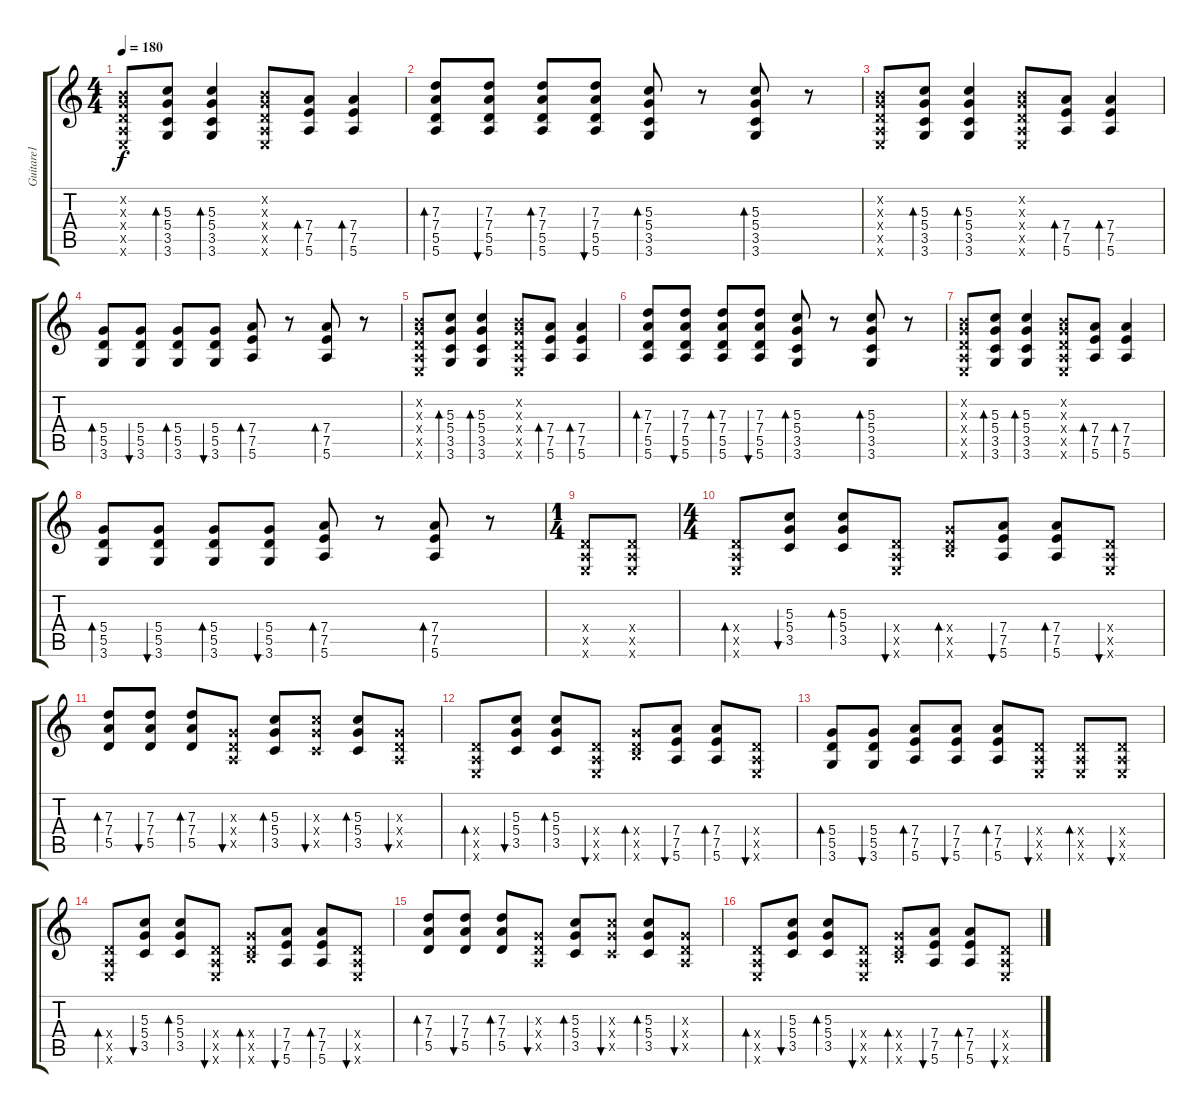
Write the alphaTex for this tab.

\track ("Guitare1" "Guitare1") {instrument acousticguitarsteel}
\staff {score tabs}
\tuning (E4 B3 G3 D3 A2 E2) {hide}
\ts (4 4)
\tempo 180
\clef g2
\ks c
(0.2{x} 0.3{x} 0.4{x} 0.5{x} 0.6{x}).8{dy f instrument acousticguitarsteel} (5.3 5.4 3.5 3.6).8{bd 60} (5.3 5.4 3.5 3.6).4{bd 60} (0.2{x} 0.3{x} 0.4{x} 0.5{x} 0.6{x}).8 (7.4 7.5 5.6).8{bd 60} (7.4 7.5 5.6).4{bd 60} |
(7.3 7.4 5.5 5.6).8{bd 60} (7.3 7.4 5.5 5.6).8{bu 60} (7.3 7.4 5.5 5.6).8{bd 60} (7.3 7.4 5.5 5.6).8{bu 60} (5.3 5.4 3.5 3.6).8{bd 60} r.8 (5.3 5.4 3.5 3.6).8{bd 60} r.8 |
(0.2{x} 0.3{x} 0.4{x} 0.5{x} 0.6{x}).8 (5.3 5.4 3.5 3.6).8{bd 60} (5.3 5.4 3.5 3.6).4{bd 60} (0.2{x} 0.3{x} 0.4{x} 0.5{x} 0.6{x}).8 (7.4 7.5 5.6).8{bd 60} (7.4 7.5 5.6).4{bd 60} |
(5.4 5.5 3.6).8{bd 60} (5.4 5.5 3.6).8{bu 60} (5.4 5.5 3.6).8{bd 60} (5.4 5.5 3.6).8{bu 60} (7.4 7.5 5.6).8{bd 60} r.8 (7.4 7.5 5.6).8{bd 60} r.8 |
(0.2{x} 0.3{x} 0.4{x} 0.5{x} 0.6{x}).8 (5.3 5.4 3.5 3.6).8{bd 60} (5.3 5.4 3.5 3.6).4{bd 60} (0.2{x} 0.3{x} 0.4{x} 0.5{x} 0.6{x}).8 (7.4 7.5 5.6).8{bd 60} (7.4 7.5 5.6).4{bd 60} |
(7.3 7.4 5.5 5.6).8{bd 60} (7.3 7.4 5.5 5.6).8{bu 60} (7.3 7.4 5.5 5.6).8{bd 60} (7.3 7.4 5.5 5.6).8{bu 60} (5.3 5.4 3.5 3.6).8{bd 60} r.8 (5.3 5.4 3.5 3.6).8{bd 60} r.8 |
(0.2{x} 0.3{x} 0.4{x} 0.5{x} 0.6{x}).8 (5.3 5.4 3.5 3.6).8{bd 60} (5.3 5.4 3.5 3.6).4{bd 60} (0.2{x} 0.3{x} 0.4{x} 0.5{x} 0.6{x}).8 (7.4 7.5 5.6).8{bd 60} (7.4 7.5 5.6).4{bd 60} |
(5.4 5.5 3.6).8{bd 60} (5.4 5.5 3.6).8{bu 60} (5.4 5.5 3.6).8{bd 60} (5.4 5.5 3.6).8{bu 60} (7.4 7.5 5.6).8{bd 60} r.8 (7.4 7.5 5.6).8{bd 60} r.8 |
\ts (1 4)
(0.4{x} 0.5{x} 0.6{x}).8 (0.4{x} 0.5{x} 0.6{x}).8 |
\ts (4 4)
(0.4{x} 0.5{x} 0.6{x}).8{bd 60} (5.3 5.4 3.5).8{bu 60} (5.3 5.4 3.5).8{bd 60} (0.4{x} 0.5{x} 0.6{x}).8{bu 60} (5.4{x} 5.5{x} 7.6{x}).8{bd 60} (7.4 7.5 5.6).8{bu 60} (7.4 7.5 5.6).8{bd 60} (0.4{x} 0.5{x} 0.6{x}).8{bu 60} |
(7.3 7.4 5.5).8{bd 60} (7.3 7.4 5.5).8{bu 60} (7.3 7.4 5.5).8{bd 60} (0.3{x} 0.4{x} 0.5{x}).8{bu 60} (5.3 5.4 3.5).8{bd 60} (5.3{x} 5.4{x} 3.5{x}).8{bu 60} (5.3 5.4 3.5).8{bd 60} (0.3{x} 0.4{x} 0.5{x}).8{bu 60} |
(0.4{x} 0.5{x} 0.6{x}).8{bd 60} (5.3 5.4 3.5).8{bu 60} (5.3 5.4 3.5).8{bd 60} (0.4{x} 0.5{x} 0.6{x}).8{bu 60} (5.4{x} 5.5{x} 7.6{x}).8{bd 60} (7.4 7.5 5.6).8{bu 60} (7.4 7.5 5.6).8{bd 60} (0.4{x} 0.5{x} 0.6{x}).8{bu 60} |
(5.4 5.5 3.6).8{bd 60} (5.4 5.5 3.6).8{bu 60} (7.4 7.5 5.6).8{bd 60} (7.4 7.5 5.6).8{bu 60} (7.4 7.5 5.6).8{bd 60} (0.4{x} 0.5{x} 0.6{x}).8{bu 60} (0.4{x} 0.5{x} 0.6{x}).8{bd 60} (0.4{x} 0.5{x} 0.6{x}).8{bu 60} |
(0.4{x} 0.5{x} 0.6{x}).8{bd 60} (5.3 5.4 3.5).8{bu 60} (5.3 5.4 3.5).8{bd 60} (0.4{x} 0.5{x} 0.6{x}).8{bu 60} (5.4{x} 5.5{x} 7.6{x}).8{bd 60} (7.4 7.5 5.6).8{bu 60} (7.4 7.5 5.6).8{bd 60} (0.4{x} 0.5{x} 0.6{x}).8{bu 60} |
(7.3 7.4 5.5).8{bd 60} (7.3 7.4 5.5).8{bu 60} (7.3 7.4 5.5).8{bd 60} (0.3{x} 0.4{x} 0.5{x}).8{bu 60} (5.3 5.4 3.5).8{bd 60} (5.3{x} 5.4{x} 3.5{x}).8{bu 60} (5.3 5.4 3.5).8{bd 60} (0.3{x} 0.4{x} 0.5{x}).8{bu 60} |
(0.4{x} 0.5{x} 0.6{x}).8{bd 60} (5.3 5.4 3.5).8{bu 60} (5.3 5.4 3.5).8{bd 60} (0.4{x} 0.5{x} 0.6{x}).8{bu 60} (5.4{x} 5.5{x} 7.6{x}).8{bd 60} (7.4 7.5 5.6).8{bu 60} (7.4 7.5 5.6).8{bd 60} (0.4{x} 0.5{x} 0.6{x}).8{bu 60}
